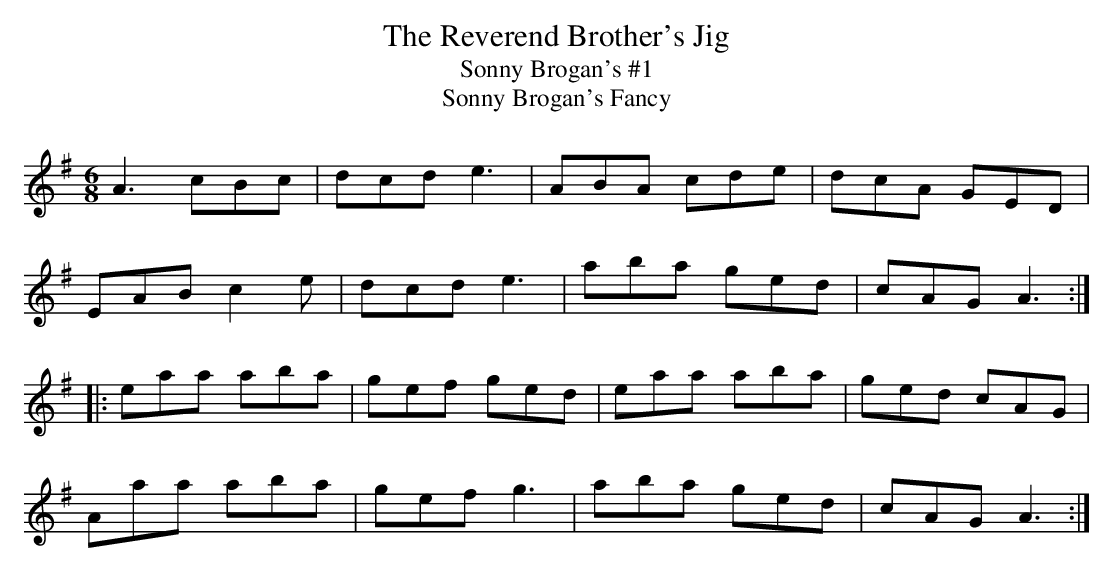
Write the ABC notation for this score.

X:1
T:Reverend Brother's Jig, The
T:Sonny Brogan's #1
T:Sonny Brogan's Fancy
M:6/8
L:1/8
K:ADor
A3 cBc|dcd e3|ABA cde|dcA GED|!
EAB c2e|dcd e3|aba ged|cAG A3:|!
|:eaa aba|gef ged|eaa aba|ged cAG|!
Aaa aba|gef g3|aba ged|cAG A3:|]!
